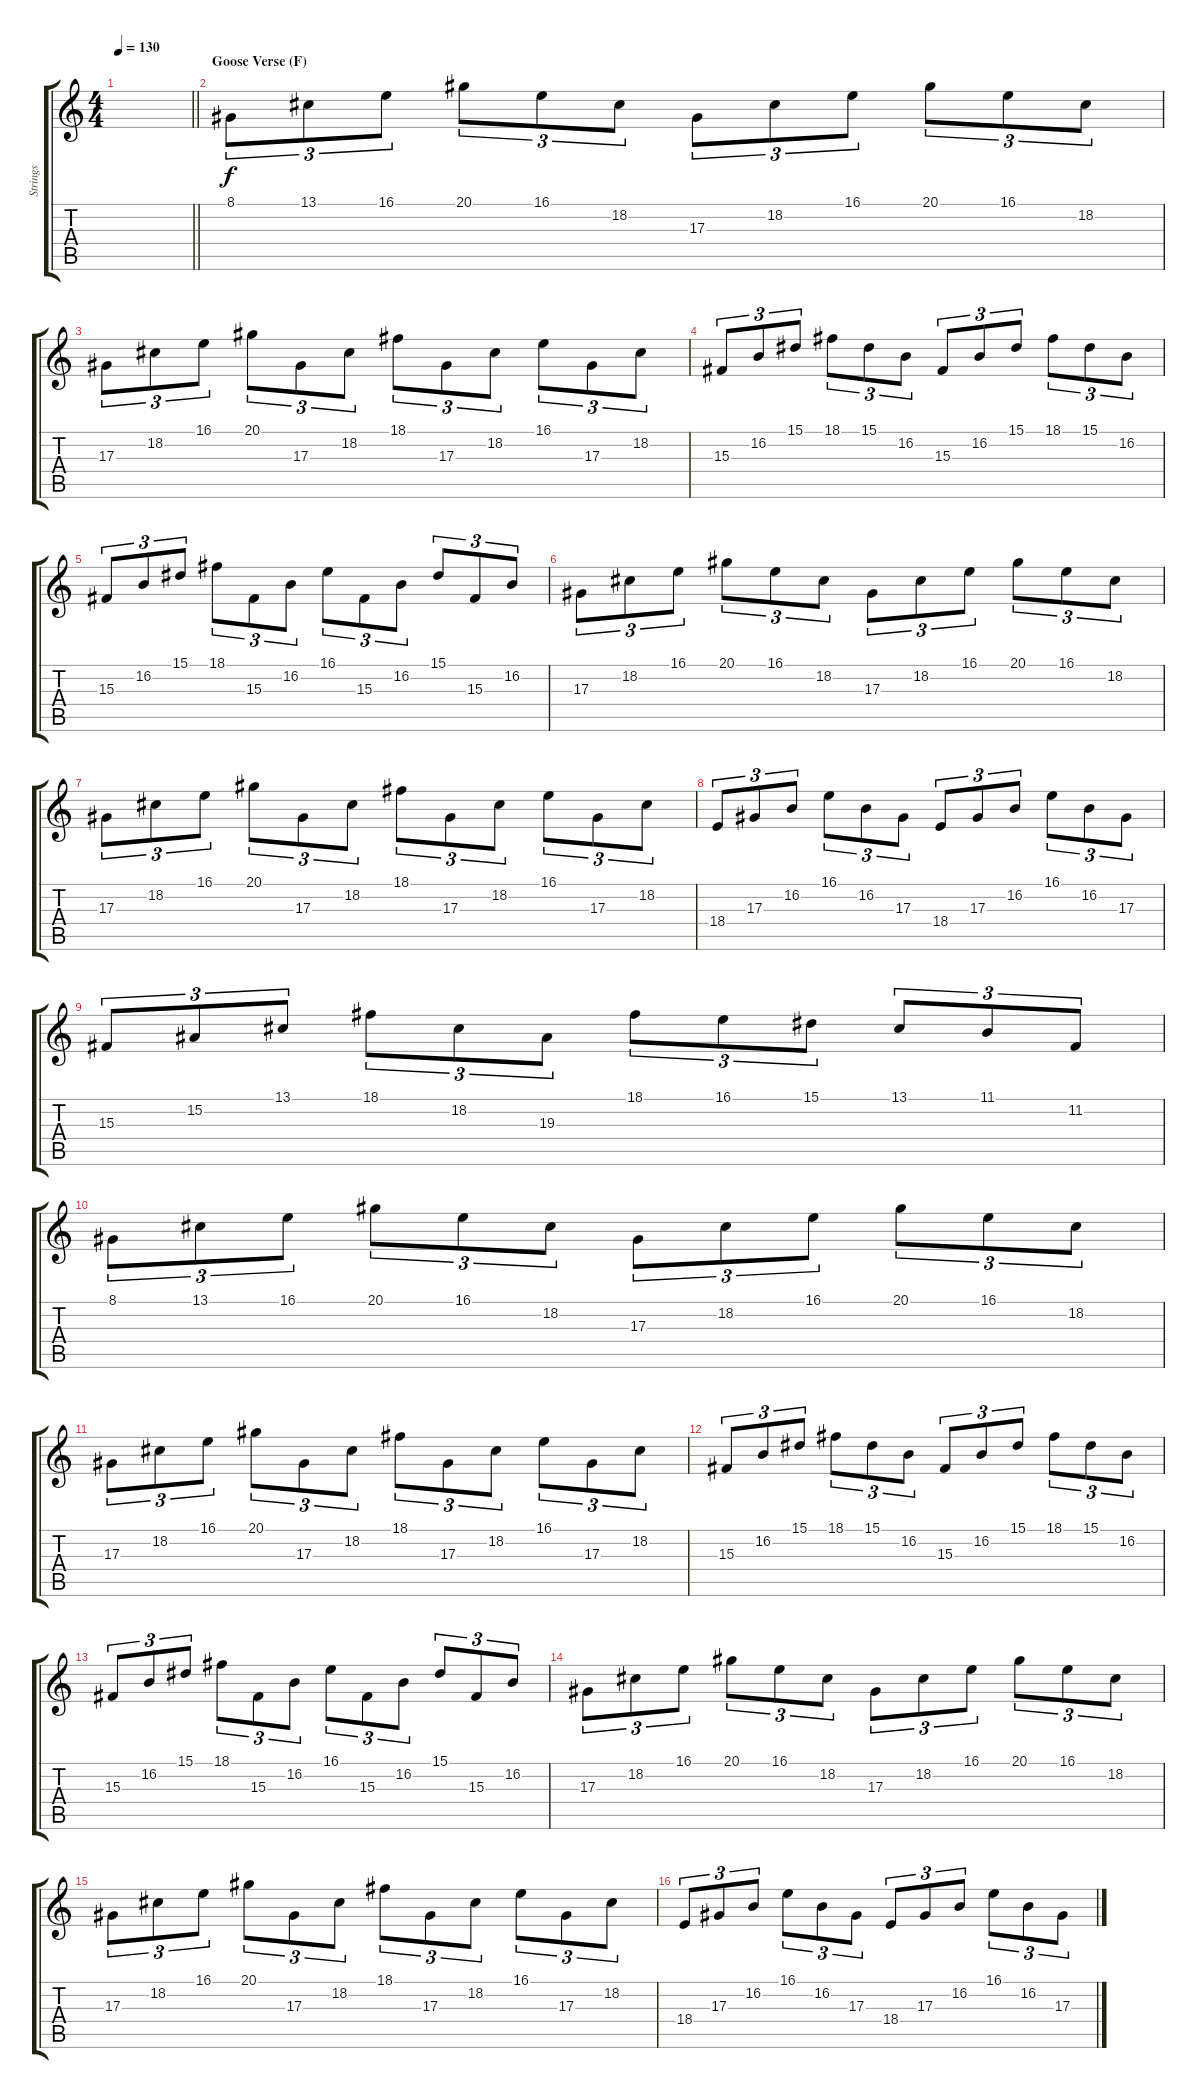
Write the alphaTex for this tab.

\track ("Strings" "Strings") {instrument stringensemble1}
\staff {score tabs}
\tuning (C4 G3 Eb3 Bb2 F2 C2) {hide}
\ts (4 4)
\tempo 130
\clef g2
\barLineRight lightlight
\ks c
|
\section ("" "Goose Verse (F)")
8.1.8{tu (3 2)} 13.1.8{tu (3 2)} 16.1.8{tu (3 2)} 20.1.8{tu (3 2)} 16.1.8{tu (3 2)} 18.2.8{tu (3 2)} 17.3.8{tu (3 2)} 18.2.8{tu (3 2)} 16.1.8{tu (3 2)} 20.1.8{tu (3 2)} 16.1.8{tu (3 2)} 18.2.8{tu (3 2)} |
17.3.8{tu (3 2)} 18.2.8{tu (3 2)} 16.1.8{tu (3 2)} 20.1.8{tu (3 2)} 17.3.8{tu (3 2)} 18.2.8{tu (3 2)} 18.1.8{tu (3 2)} 17.3.8{tu (3 2)} 18.2.8{tu (3 2)} 16.1.8{tu (3 2)} 17.3.8{tu (3 2)} 18.2.8{tu (3 2)} |
15.3.8{tu (3 2)} 16.2.8{tu (3 2)} 15.1.8{tu (3 2)} 18.1.8{tu (3 2)} 15.1.8{tu (3 2)} 16.2.8{tu (3 2)} 15.3.8{tu (3 2)} 16.2.8{tu (3 2)} 15.1.8{tu (3 2)} 18.1.8{tu (3 2)} 15.1.8{tu (3 2)} 16.2.8{tu (3 2)} |
15.3.8{tu (3 2)} 16.2.8{tu (3 2)} 15.1.8{tu (3 2)} 18.1.8{tu (3 2)} 15.3.8{tu (3 2)} 16.2.8{tu (3 2)} 16.1.8{tu (3 2)} 15.3.8{tu (3 2)} 16.2.8{tu (3 2)} 15.1.8{tu (3 2)} 15.3.8{tu (3 2)} 16.2.8{tu (3 2)} |
17.3.8{tu (3 2)} 18.2.8{tu (3 2)} 16.1.8{tu (3 2)} 20.1.8{tu (3 2)} 16.1.8{tu (3 2)} 18.2.8{tu (3 2)} 17.3.8{tu (3 2)} 18.2.8{tu (3 2)} 16.1.8{tu (3 2)} 20.1.8{tu (3 2)} 16.1.8{tu (3 2)} 18.2.8{tu (3 2)} |
17.3.8{tu (3 2)} 18.2.8{tu (3 2)} 16.1.8{tu (3 2)} 20.1.8{tu (3 2)} 17.3.8{tu (3 2)} 18.2.8{tu (3 2)} 18.1.8{tu (3 2)} 17.3.8{tu (3 2)} 18.2.8{tu (3 2)} 16.1.8{tu (3 2)} 17.3.8{tu (3 2)} 18.2.8{tu (3 2)} |
18.4.8{tu (3 2)} 17.3.8{tu (3 2)} 16.2.8{tu (3 2)} 16.1.8{tu (3 2)} 16.2.8{tu (3 2)} 17.3.8{tu (3 2)} 18.4.8{tu (3 2)} 17.3.8{tu (3 2)} 16.2.8{tu (3 2)} 16.1.8{tu (3 2)} 16.2.8{tu (3 2)} 17.3.8{tu (3 2)} |
15.3.8{tu (3 2)} 15.2.8{tu (3 2)} 13.1.8{tu (3 2)} 18.1.8{tu (3 2)} 18.2.8{tu (3 2)} 19.3.8{tu (3 2)} 18.1.8{tu (3 2)} 16.1.8{tu (3 2)} 15.1.8{tu (3 2)} 13.1.8{tu (3 2)} 11.1.8{tu (3 2)} 11.2.8{tu (3 2)} |
8.1.8{tu (3 2)} 13.1.8{tu (3 2)} 16.1.8{tu (3 2)} 20.1.8{tu (3 2)} 16.1.8{tu (3 2)} 18.2.8{tu (3 2)} 17.3.8{tu (3 2)} 18.2.8{tu (3 2)} 16.1.8{tu (3 2)} 20.1.8{tu (3 2)} 16.1.8{tu (3 2)} 18.2.8{tu (3 2)} |
17.3.8{tu (3 2)} 18.2.8{tu (3 2)} 16.1.8{tu (3 2)} 20.1.8{tu (3 2)} 17.3.8{tu (3 2)} 18.2.8{tu (3 2)} 18.1.8{tu (3 2)} 17.3.8{tu (3 2)} 18.2.8{tu (3 2)} 16.1.8{tu (3 2)} 17.3.8{tu (3 2)} 18.2.8{tu (3 2)} |
15.3.8{tu (3 2)} 16.2.8{tu (3 2)} 15.1.8{tu (3 2)} 18.1.8{tu (3 2)} 15.1.8{tu (3 2)} 16.2.8{tu (3 2)} 15.3.8{tu (3 2)} 16.2.8{tu (3 2)} 15.1.8{tu (3 2)} 18.1.8{tu (3 2)} 15.1.8{tu (3 2)} 16.2.8{tu (3 2)} |
15.3.8{tu (3 2)} 16.2.8{tu (3 2)} 15.1.8{tu (3 2)} 18.1.8{tu (3 2)} 15.3.8{tu (3 2)} 16.2.8{tu (3 2)} 16.1.8{tu (3 2)} 15.3.8{tu (3 2)} 16.2.8{tu (3 2)} 15.1.8{tu (3 2)} 15.3.8{tu (3 2)} 16.2.8{tu (3 2)} |
17.3.8{tu (3 2)} 18.2.8{tu (3 2)} 16.1.8{tu (3 2)} 20.1.8{tu (3 2)} 16.1.8{tu (3 2)} 18.2.8{tu (3 2)} 17.3.8{tu (3 2)} 18.2.8{tu (3 2)} 16.1.8{tu (3 2)} 20.1.8{tu (3 2)} 16.1.8{tu (3 2)} 18.2.8{tu (3 2)} |
17.3.8{tu (3 2)} 18.2.8{tu (3 2)} 16.1.8{tu (3 2)} 20.1.8{tu (3 2)} 17.3.8{tu (3 2)} 18.2.8{tu (3 2)} 18.1.8{tu (3 2)} 17.3.8{tu (3 2)} 18.2.8{tu (3 2)} 16.1.8{tu (3 2)} 17.3.8{tu (3 2)} 18.2.8{tu (3 2)} |
18.4.8{tu (3 2)} 17.3.8{tu (3 2)} 16.2.8{tu (3 2)} 16.1.8{tu (3 2)} 16.2.8{tu (3 2)} 17.3.8{tu (3 2)} 18.4.8{tu (3 2)} 17.3.8{tu (3 2)} 16.2.8{tu (3 2)} 16.1.8{tu (3 2)} 16.2.8{tu (3 2)} 17.3.8{tu (3 2)}
